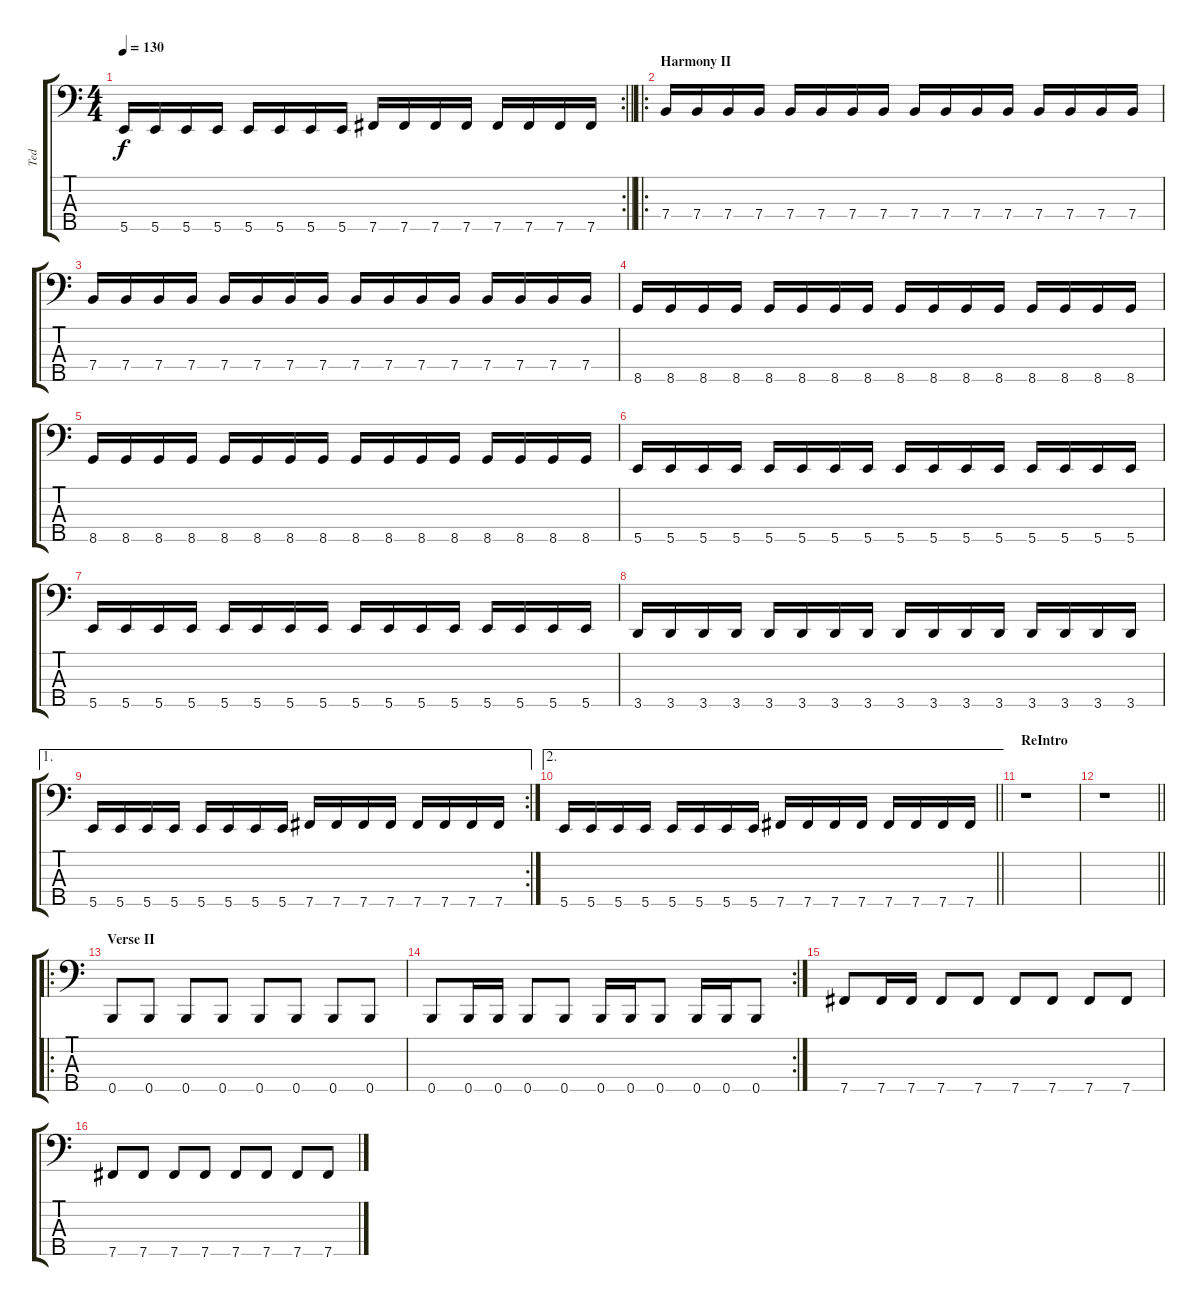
\track ("Ted" "Ted") {instrument electricbassfinger}
\staff {score tabs}
\tuning (G2 D2 A1 E1 B0) {hide}
\rc 2
\ts (4 4)
\tempo 130
\clef f4
\barLineRight lightlight
\ks c
5.5.16{dy f} 5.5.16 5.5.16 5.5.16 5.5.16 5.5.16 5.5.16 5.5.16 7.5.16 7.5.16 7.5.16 7.5.16 7.5.16 7.5.16 7.5.16 7.5.16 |
\ro
\section ("" "Harmony II")
7.4.16 7.4.16 7.4.16 7.4.16 7.4.16 7.4.16 7.4.16 7.4.16 7.4.16 7.4.16 7.4.16 7.4.16 7.4.16 7.4.16 7.4.16 7.4.16 |
7.4.16 7.4.16 7.4.16 7.4.16 7.4.16 7.4.16 7.4.16 7.4.16 7.4.16 7.4.16 7.4.16 7.4.16 7.4.16 7.4.16 7.4.16 7.4.16 |
8.5.16 8.5.16 8.5.16 8.5.16 8.5.16 8.5.16 8.5.16 8.5.16 8.5.16 8.5.16 8.5.16 8.5.16 8.5.16 8.5.16 8.5.16 8.5.16 |
8.5.16 8.5.16 8.5.16 8.5.16 8.5.16 8.5.16 8.5.16 8.5.16 8.5.16 8.5.16 8.5.16 8.5.16 8.5.16 8.5.16 8.5.16 8.5.16 |
5.5.16 5.5.16 5.5.16 5.5.16 5.5.16 5.5.16 5.5.16 5.5.16 5.5.16 5.5.16 5.5.16 5.5.16 5.5.16 5.5.16 5.5.16 5.5.16 |
5.5.16 5.5.16 5.5.16 5.5.16 5.5.16 5.5.16 5.5.16 5.5.16 5.5.16 5.5.16 5.5.16 5.5.16 5.5.16 5.5.16 5.5.16 5.5.16 |
3.5.16 3.5.16 3.5.16 3.5.16 3.5.16 3.5.16 3.5.16 3.5.16 3.5.16 3.5.16 3.5.16 3.5.16 3.5.16 3.5.16 3.5.16 3.5.16 |
\ae 1
\rc 2
5.5.16 5.5.16 5.5.16 5.5.16 5.5.16 5.5.16 5.5.16 5.5.16 7.5.16 7.5.16 7.5.16 7.5.16 7.5.16 7.5.16 7.5.16 7.5.16 |
\ae 2
\barLineRight lightlight
5.5.16 5.5.16 5.5.16 5.5.16 5.5.16 5.5.16 5.5.16 5.5.16 7.5.16 7.5.16 7.5.16 7.5.16 7.5.16 7.5.16 7.5.16 7.5.16 |
\section ("" "ReIntro")
r.1 |
\barLineRight lightlight
r.1 |
\ro
\section ("" "Verse II")
0.5.8 0.5.8 0.5.8 0.5.8 0.5.8 0.5.8 0.5.8 0.5.8 |
\rc 2
0.5.8 0.5.16 0.5.16 0.5.8 0.5.8 0.5.16 0.5.16 0.5.8 0.5.16 0.5.16 0.5.8 |
7.5.8 7.5.16 7.5.16 7.5.8 7.5.8 7.5.8 7.5.8 7.5.8 7.5.8 |
7.5.8 7.5.8 7.5.8 7.5.8 7.5.8 7.5.8 7.5.8 7.5.8
